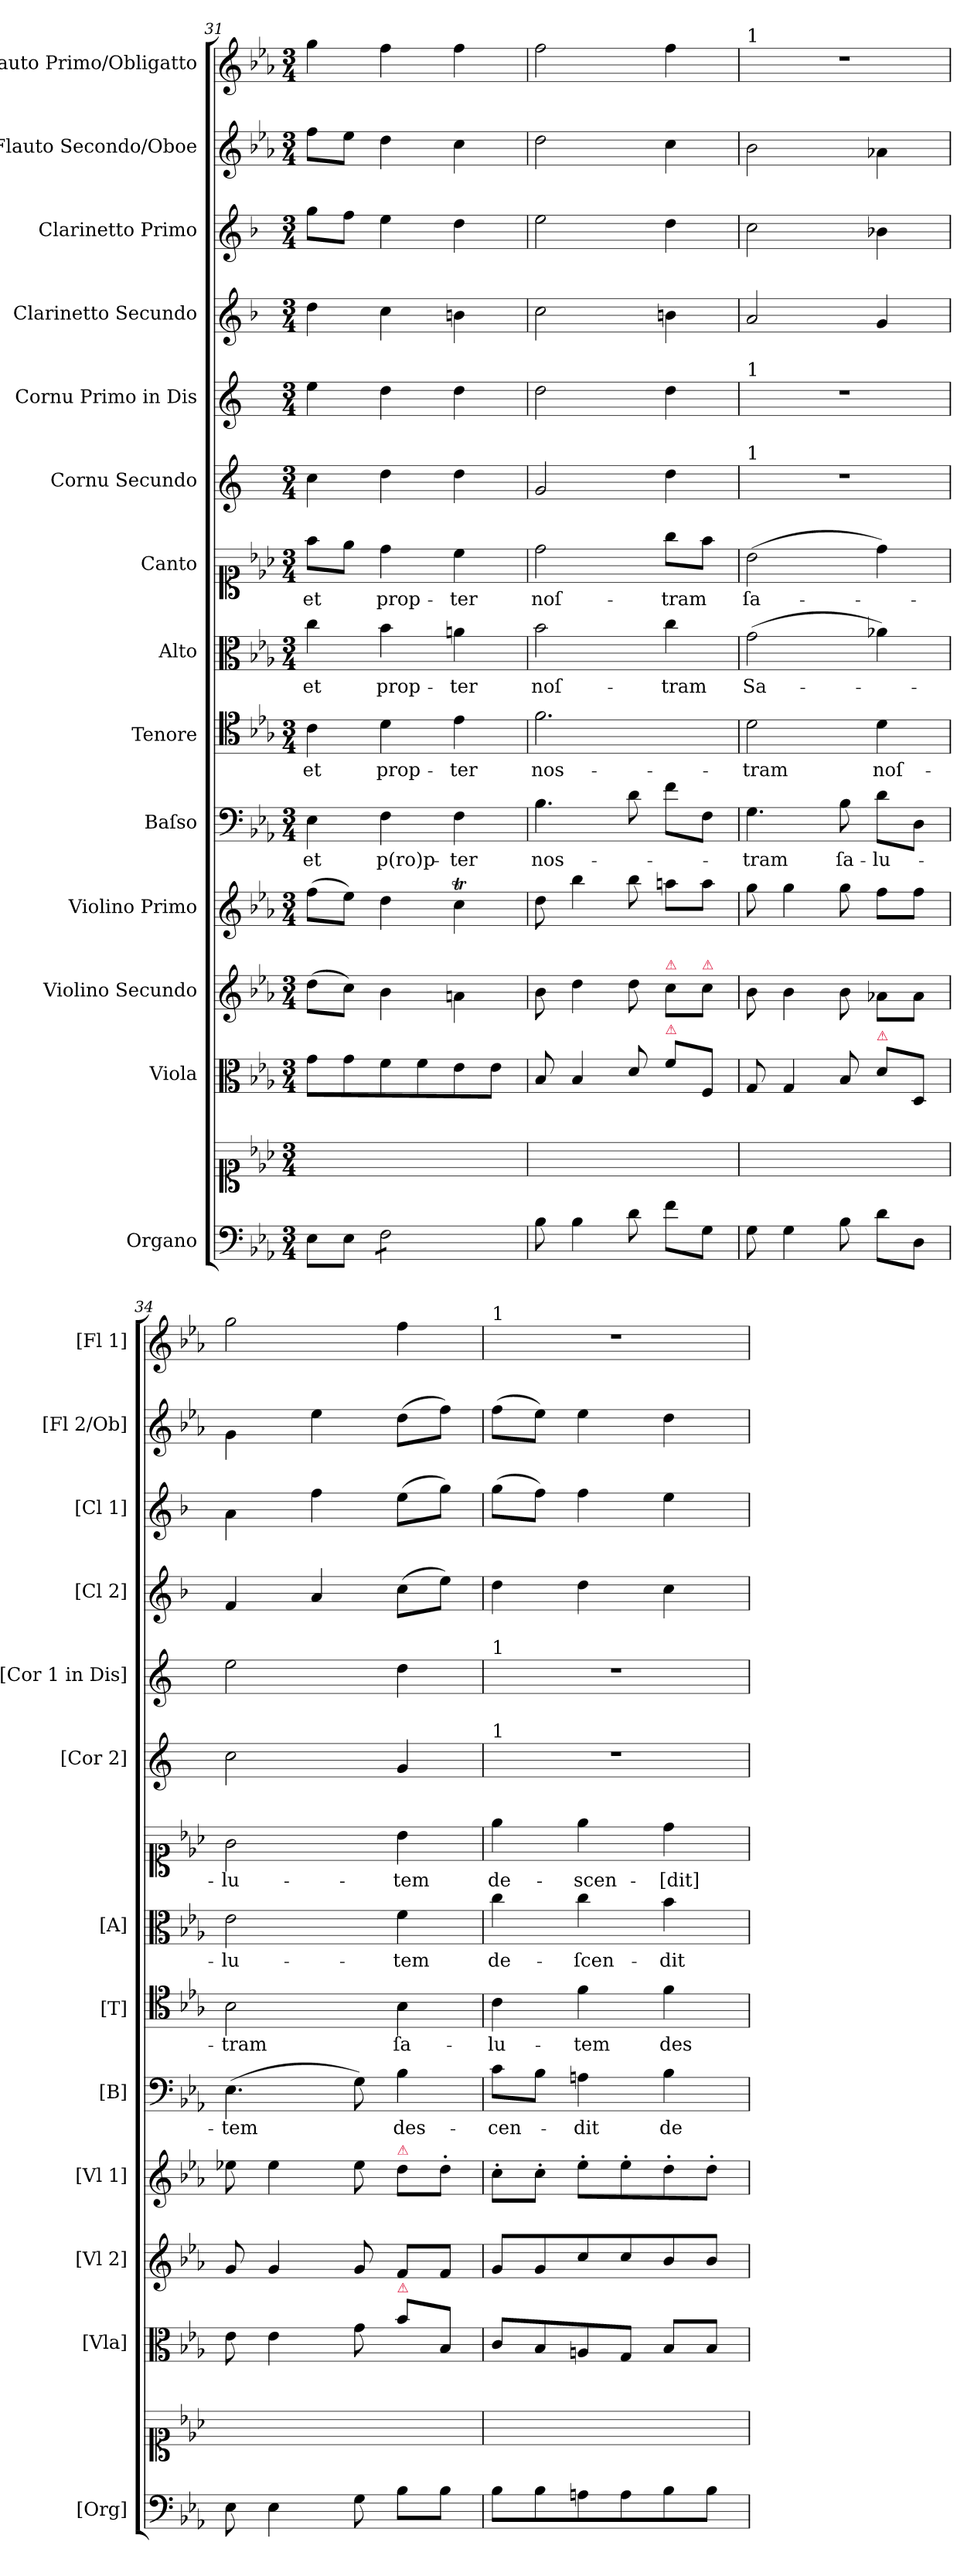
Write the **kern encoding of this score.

**kern	**kern	**kern	**kern	**kern	**kern	**text	**kern	**text	**kern	**text	**kern	**text	**kern	**kern	**kern	**kern	**kern	**kern
*part14	*part14	*part13	*part12	*part11	*part10	*part10	*part9	*part9	*part8	*part8	*part7	*part7	*part6	*part5	*part4	*part3	*part2	*part1
*staff15	*staff14	*staff13	*staff12	*staff11	*staff10	*staff10	*staff9	*staff9	*staff8	*staff8	*staff7	*staff7	*staff6	*staff5	*staff4	*staff3	*staff2	*staff1
*I"Organo	*	*I"Viola	*I"Violino Secundo	*I"Violino Primo	*I"Baſso	*	*I"Tenore	*	*I"Alto	*	*I"Canto	*	*I"Cornu Secundo	*I"Cornu Primo in Dis	*I"Clarinetto Secundo	*I"Clarinetto Primo	*I"Flauto Secondo/Oboe	*I"Flauto Primo/Obligatto
*I'[Org]	*	*I'[Vla]	*I'[Vl 2]	*I'[Vl 1]	*I'[B]	*	*I'[T]	*	*I'[A]	*	*	*	*I'[Cor 2]	*I'[Cor 1 in Dis]	*I'[Cl 2]	*I'[Cl 1]	*I'[Fl 2/Ob]	*I'[Fl 1]
*clefF4	*clefC1	*clefC3	*clefG2	*clefG2	*clefF4	*	*clefC4	*	*clefC3	*	*clefC1	*	*clefG2	*clefG2	*clefG2	*clefG2	*clefG2	*clefG2
*	*	*	*	*	*	*	*	*	*	*	*	*	*ITrd-2c-3	*ITrd-2c-3	*ITrd1c2	*ITrd1c2	*	*
*k[b-e-a-]	*k[b-e-a-]	*k[b-e-a-]	*k[b-e-a-]	*k[b-e-a-]	*k[b-e-a-]	*	*k[b-e-a-]	*	*k[b-e-a-]	*	*k[b-e-a-]	*	*k[b-e-a-]	*k[b-e-a-]	*k[b-e-a-]	*k[b-e-a-]	*k[b-e-a-]	*k[b-e-a-]
*E-:	*E-:	*E-:	*E-:	*E-:	*E-:	*	*E-:	*	*E-:	*	*E-:	*	*E-:	*E-:	*E-:	*E-:	*E-:	*E-:
*M3/4	*M3/4	*M3/4	*M3/4	*M3/4	*M3/4	*	*M3/4	*	*M3/4	*	*M3/4	*	*M3/4	*M3/4	*M3/4	*M3/4	*M3/4	*M3/4
=31	=31	=31	=31	=31	=31	=31	=31	=31	=31	=31	=31	=31	=31	=31	=31	=31	=31	=31
8E-\L	2.ryy	8g\L	(>8dd\L	(>8ff\L	4E-\	et	4c\	et	4cc\	et	8ff\L	et	4ee-\	4gg\	4cc\	8ff\L	8ff\L	4gg\
8E-\J	.	8g\	8cc\J)	8ee-\J)	.	.	.	.	.	.	8ee-\J	.	.	.	.	8ee-\J	8ee-\J	.
*tremolo	*	*	*	*	*	*	*	*	*	*	*	*	*	*	*	*	*	*
8F\L	.	8f\	4b-\	4dd\	4F\	p(ro)p-	4d\	prop-	4b-\	prop-	4dd\	prop-	4ff\	4ff\	4b-\	4dd\	4dd\	4ff\
8F\	.	8f\	.	.	.	.	.	.	.	.	.	.	.	.	.	.	.	.
8F\	.	8e-\	4an\	4ccT\	4F\	-ter	4e-\	-ter	4an\	-ter	4cc\	-ter	4ff\	4ff\	4an\	4cc\	4cc\	4ff\
8F\J	.	8e-\J	.	.	.	.	.	.	.	.	.	.	.	.	.	.	.	.
*Xtremolo	*	*	*	*	*	*	*	*	*	*	*	*	*	*	*	*	*	*
=32	=32	=32	=32	=32	=32	=32	=32	=32	=32	=32	=32	=32	=32	=32	=32	=32	=32	=32
8B-\	2.ryy	8B-/	8b-\	8dd\	4.B-\	nos-	2.f\	nos-	2b-\	noſ-	2dd\	noſ-	2b-/	2ff\	2b-\	2dd\	2dd\	2ff\
4B-\	.	4B-/	4dd\	4bb-\	.	.	.	.	.	.	.	.	.	.	.	.	.	.
8d\	.	8d/	8dd\	8bb-\	8d\	.	.	.	.	.	.	.	.	.	.	.	.	.
!	!	!	!LO:TX:a:color=crimson:t=⚠	!	!	!	!	!	!	!	!	!	!	!	!	!	!	!
!	!	!LO:TX:a:color=crimson:t=⚠	!	!	!	!	!	!	!	!	!	!	!	!	!	!	!	!
8f\L	.	8f\L	8cc\L	8aan\L	8f\L	.	.	.	4cc\	-tram	8gg\L	-tram	4ff\	4ff\	4an\	4cc\	4cc\	4ff\
!	!	!	!LO:TX:a:color=crimson:t=⚠	!	!	!	!	!	!	!	!	!	!	!	!	!	!	!
8G\J	.	8F/J	8cc\J	8aa\J	8F\J	.	.	.	.	.	8ff\J	.	.	.	.	.	.	.
=33	=33	=33	=33	=33	=33	=33	=33	=33	=33	=33	=33	=33	=33	=33	=33	=33	=33	=33
!	!	!	!	!	!	!	!	!	!	!	!	!	!	!	!	!	!	!LO:TX:a:t=1
!	!	!	!	!	!	!	!	!	!	!	!	!	!	!LO:TX:a:t=1	!	!	!	!
!	!	!	!	!	!	!	!	!	!	!	!	!	!LO:TX:a:t=1	!	!	!	!	!
8G\	2.ryy	8G/	8b-\	8gg\	4.G\	-tram	2d\	-tram	(>2g\	Sa-	(>2b-\	ſa-	2.r	2.r	2g/	2b-\	2b-\	2.r
4G\	.	4G/	4b-\	4gg\	.	.	.	.	.	.	.	.	.	.	.	.	.	.
8B-\	.	8B-/	8b-\	8gg\	8B-\	ſa-	.	.	.	.	.	.	.	.	.	.	.	.
!	!	!LO:TX:a:color=crimson:t=⚠	!	!	!	!	!	!	!	!	!	!	!	!	!	!	!	!
8d\L	.	8d\L	8a-X\L	8ff\L	8d\L	-lu-	4d\	noſ-	4a-X\)	.	4dd\)	.	.	.	4f/	4a-X\	4a-X\	.
8D\J	.	8D/J	8a-\J	8ff\J	8D\J	.	.	.	.	.	.	.	.	.	.	.	.	.
=34	=34	=34	=34	=34	=34	=34	=34	=34	=34	=34	=34	=34	=34	=34	=34	=34	=34	=34
8E-\	2.ryy	8e-\	8g/	8ee-X\	(>4.E-\	-tem	2B-\	-tram	2e-\	-lu-	2g\	-lu-	2ee-\	2gg\	4e-/	4g\	4g\	2gg\
4E-\	.	4e-\	4g/	4ee-\	.	.	.	.	.	.	.	.	.	.	.	.	.	.
.	.	.	.	.	.	.	.	.	.	.	.	.	.	.	4g/	4ee-\	4ee-\	.
8G\	.	8g\	8g/	8ee-\	8G\)	.	.	.	.	.	.	.	.	.	.	.	.	.
!	!	!	!	!LO:TX:a:color=crimson:t=⚠	!	!	!	!	!	!	!	!	!	!	!	!	!	!
!	!	!LO:TX:a:color=crimson:t=⚠	!	!	!	!	!	!	!	!	!	!	!	!	!	!	!	!
8B-\L	.	8b-\L	8f/L	8dd\L	4B-\	des-	4B-\	ſa-	4f\	-tem	4b-\	-tem	4b-/	4ff\	(>8b-\L	(>8dd\L	(>8dd\L	4ff\
8B-\J	.	8B-/J	8f/J	8dd'>\J	.	.	.	.	.	.	.	.	.	.	8dd\J)	8ff\J)	8ff\J)	.
=35	=35	=35	=35	=35	=35	=35	=35	=35	=35	=35	=35	=35	=35	=35	=35	=35	=35	=35
!	!	!	!	!	!	!	!	!	!	!	!	!	!	!	!	!	!	!LO:TX:a:t=1
!	!	!	!	!	!	!	!	!	!	!	!	!	!	!LO:TX:a:t=1	!	!	!	!
!	!	!	!	!	!	!	!	!	!	!	!	!	!LO:TX:a:t=1	!	!	!	!	!
8B-\L	2.ryy	8c/L	8g/L	8cc'>\L	8c\L	-cen-	4c\	-lu-	4cc\	de-	4ee-\	de-	2.r	2.r	4cc\	(>8ff\L	(>8ff\L	2.r
8B-\	.	8B-/	8g/	8cc'>\J	8B-\J	.	.	.	.	.	.	.	.	.	.	8ee-\J)	8ee-\J)	.
8An\	.	8An/	8cc/	8ee-'>\L	4An\	-dit	4f\	-tem	4cc\	-ſcen-	4ee-\	-scen-	.	.	4cc\	4ee-\	4ee-\	.
8A\	.	8G/J	8cc/	8ee-'>\	.	.	.	.	.	.	.	.	.	.	.	.	.	.
8B-\	.	8B-/L	8b-/	8dd'>\	4B-\	de	4f\	des-	4b-\	-dit	4dd\	-[dit]	.	.	4b-\	4dd\	4dd\	.
8B-\J	.	8B-/J	8b-/J	8dd'>\J	.	.	.	.	.	.	.	.	.	.	.	.	.	.
=	=	=	=	=	=	=	=	=	=	=	=	=	=	=	=	=	=	=
*-	*-	*-	*-	*-	*-	*-	*-	*-	*-	*-	*-	*-	*-	*-	*-	*-	*-	*-
